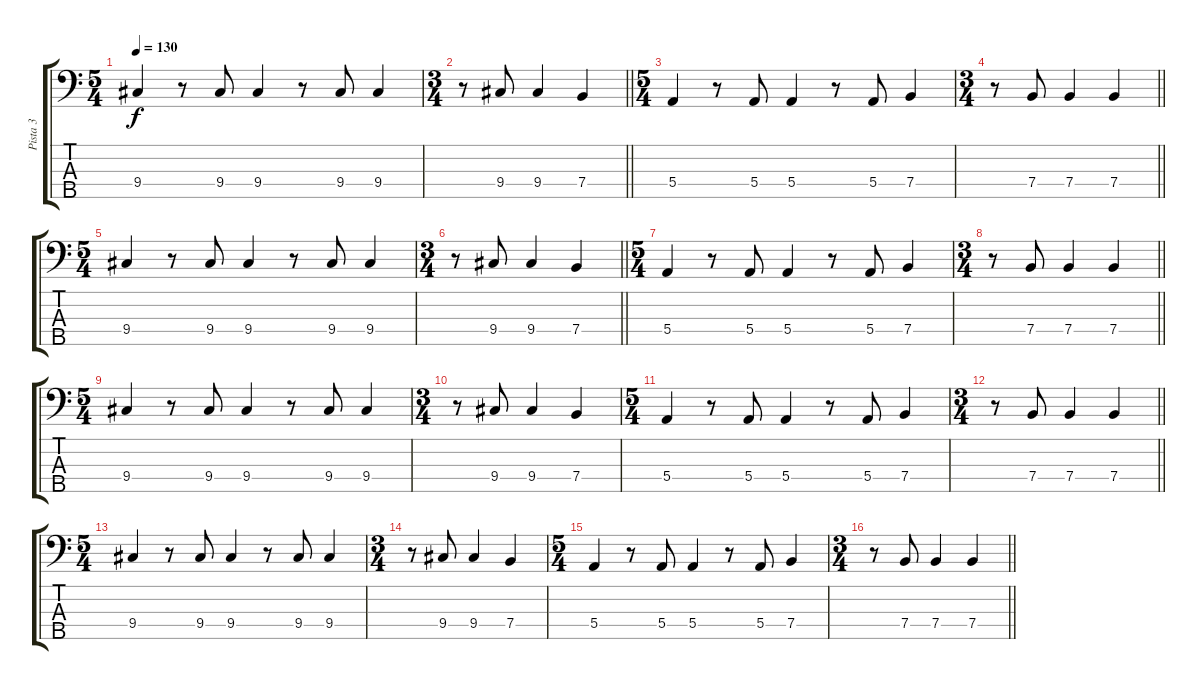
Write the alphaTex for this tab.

\track ("Pista 3" "Pista 3") {instrument electricbassfinger}
\staff {score tabs}
\tuning (G2 D2 A1 E1 B0) {hide}
\ts (5 4)
\tempo 130
\clef f4
\ks c
9.4.4{dy f} r.8 9.4.8 9.4.4 r.8 9.4.8 9.4.4 |
\ts (3 4)
\barLineRight lightlight
r.8 9.4.8 9.4.4 7.4.4 |
\ts (5 4)
5.4.4 r.8 5.4.8 5.4.4 r.8 5.4.8 7.4.4 |
\ts (3 4)
\barLineRight lightlight
r.8 7.4.8 7.4.4 7.4.4 |
\ts (5 4)
9.4.4 r.8 9.4.8 9.4.4 r.8 9.4.8 9.4.4 |
\ts (3 4)
\barLineRight lightlight
r.8 9.4.8 9.4.4 7.4.4 |
\ts (5 4)
5.4.4 r.8 5.4.8 5.4.4 r.8 5.4.8 7.4.4 |
\ts (3 4)
\barLineRight lightlight
r.8 7.4.8 7.4.4 7.4.4 |
\ts (5 4)
9.4.4 r.8 9.4.8 9.4.4 r.8 9.4.8 9.4.4 |
\ts (3 4)
r.8 9.4.8 9.4.4 7.4.4 |
\ts (5 4)
5.4.4 r.8 5.4.8 5.4.4 r.8 5.4.8 7.4.4 |
\ts (3 4)
\barLineRight lightlight
r.8 7.4.8 7.4.4 7.4.4 |
\ts (5 4)
9.4.4 r.8 9.4.8 9.4.4 r.8 9.4.8 9.4.4 |
\ts (3 4)
r.8 9.4.8 9.4.4 7.4.4 |
\ts (5 4)
5.4.4 r.8 5.4.8 5.4.4 r.8 5.4.8 7.4.4 |
\ts (3 4)
\barLineRight lightlight
r.8 7.4.8 7.4.4 7.4.4
